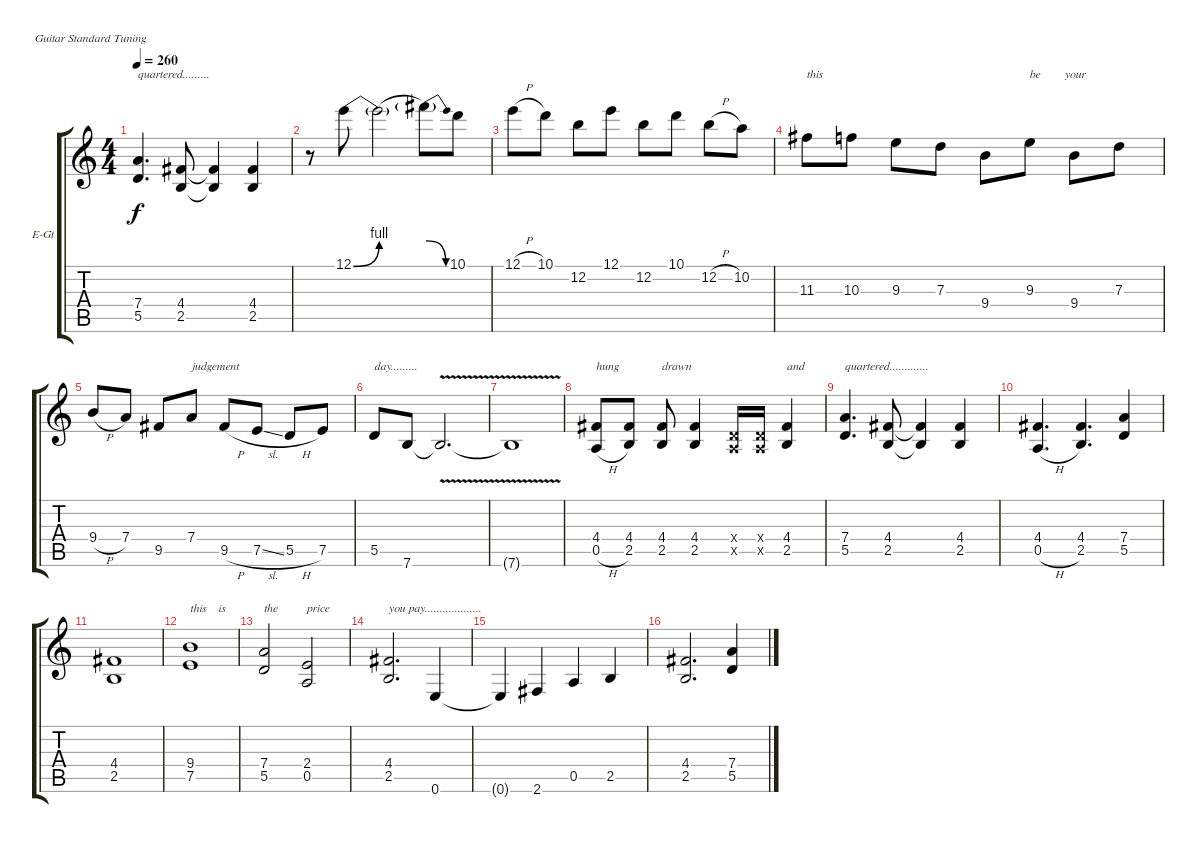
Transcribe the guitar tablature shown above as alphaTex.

\defaultSystemsLayout 4
\bracketExtendMode groupsimilarinstruments
\firstSystemTrackNameOrientation horizontal
\otherSystemsTrackNameOrientation horizontal
\track ("Wolf Hoffmann" "E-Gt") {instrument distortionguitar}
\staff {score tabs}
\tuning (E4 B3 G3 D3 A2 E2)
\ts (4 4)
\tempo 260
\clef g2
\ks c
(7.4 5.5).4{d txt "quartered........." dy f} (4.4 2.5).8 (4.4{t} 2.5{t}).4 (2.5 4.4).4 |
r.8 12.1{be (bend 0 0 59.4 4)}.8 12.1{be (hold 0 0 60 0) t}.2 12.1{be (release 0 4 59.4 0) t}.8 10.1.8 |
12.1{h}.8 10.1.8 12.2.8 12.1.8 12.2.8 10.1.8 12.2{h}.8 10.2.8 |
11.3.8{txt "this"} 10.3.8 9.3.8 7.3.8 9.4.8 9.3.8{txt "be        your"} 9.4.8 7.3.8 |
9.4{h}.8 7.4.8 9.5.8 7.4.8{txt "judgement"} 9.5{h}.8 7.5{sl}.8 5.5{h}.8 7.5.8 |
5.5.8{txt "day........."} 7.6.8 7.6{v t}.2{d} |
7.6{v t}.1 |
(4.4 0.5{h}).8{txt "hung"} (4.4 2.5).8 (4.4 2.5).8{txt "drawn"} (4.4 2.5).4 (0.4{x} 0.5{x}).16 (0.4{x} 0.5{x}).16 (2.5 4.4).4{txt "and"} |
(7.4 5.5).4{d txt "quartered............."} (4.4 2.5).8 (4.4{t} 2.5{t}).4 (2.5 4.4).4 |
(4.4 0.5{h}).4{d} (4.4 2.5).4{d} (7.4 5.5).4 |
(4.4 2.5).1 |
(9.4 7.5).1{txt "this    is   "} |
(7.4 5.5).2{txt "the   "} (2.4 0.5).2{txt "price"} |
(4.4 2.5).2{d txt "you pay..................."} 0.6.4 |
0.6{t}.4 2.6.4 0.5.4 2.5.4 |
(4.4 2.5).2{d} (7.4 5.5).4
